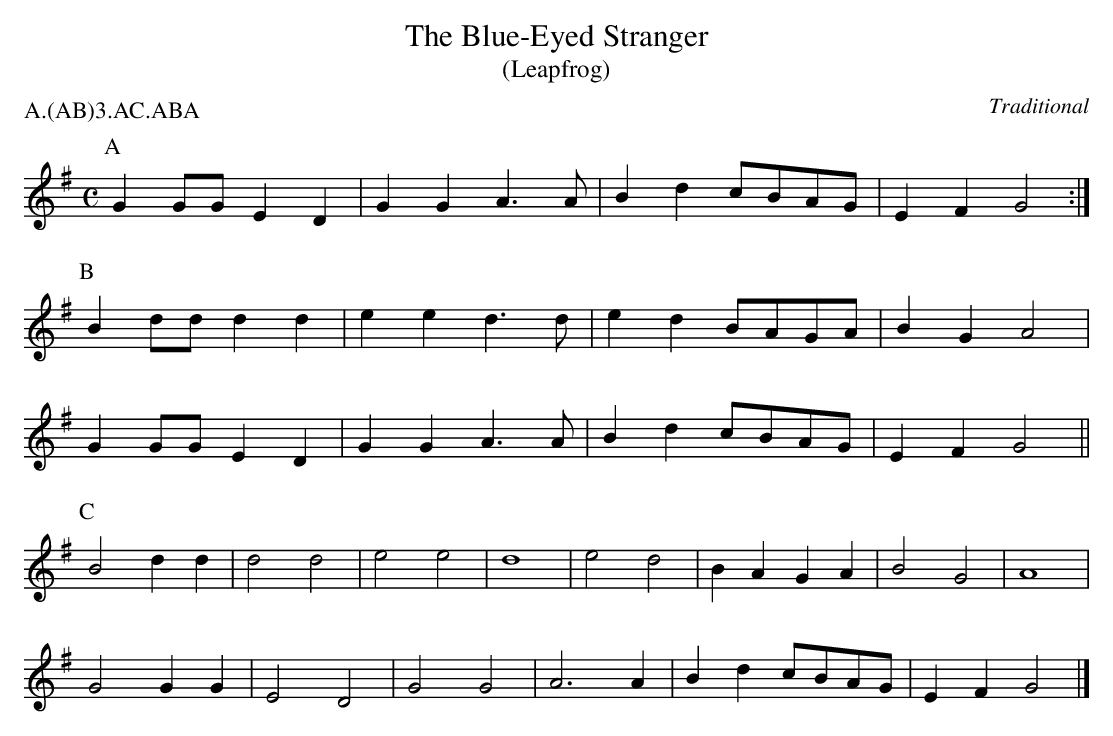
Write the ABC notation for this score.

X:1
T:The Blue-Eyed Stranger
T:(Leapfrog)
M:C
L:1/4
C:Traditional
P:A.(AB)3.AC.ABA
K:G
V:1
P:A
G G/G/ E D | G G A>A | B d c/B/A/G/ | E F G2 :|
P:B
B d/d/ d d | e e d>d | e d B/A/G/A/ | B G A2 |
G G/G/ E D | G G A>A | B d c/B/A/G/ | E F G2 ||
P:C
B2 d d | d2 d2 | e2 e2 | d4 | e2 d2 | B A G A | B2 G2 | A4 |
G2 G G | E2 D2 | G2 G2 | A3 A | B d c/B/A/G/ | E F G2 |]
